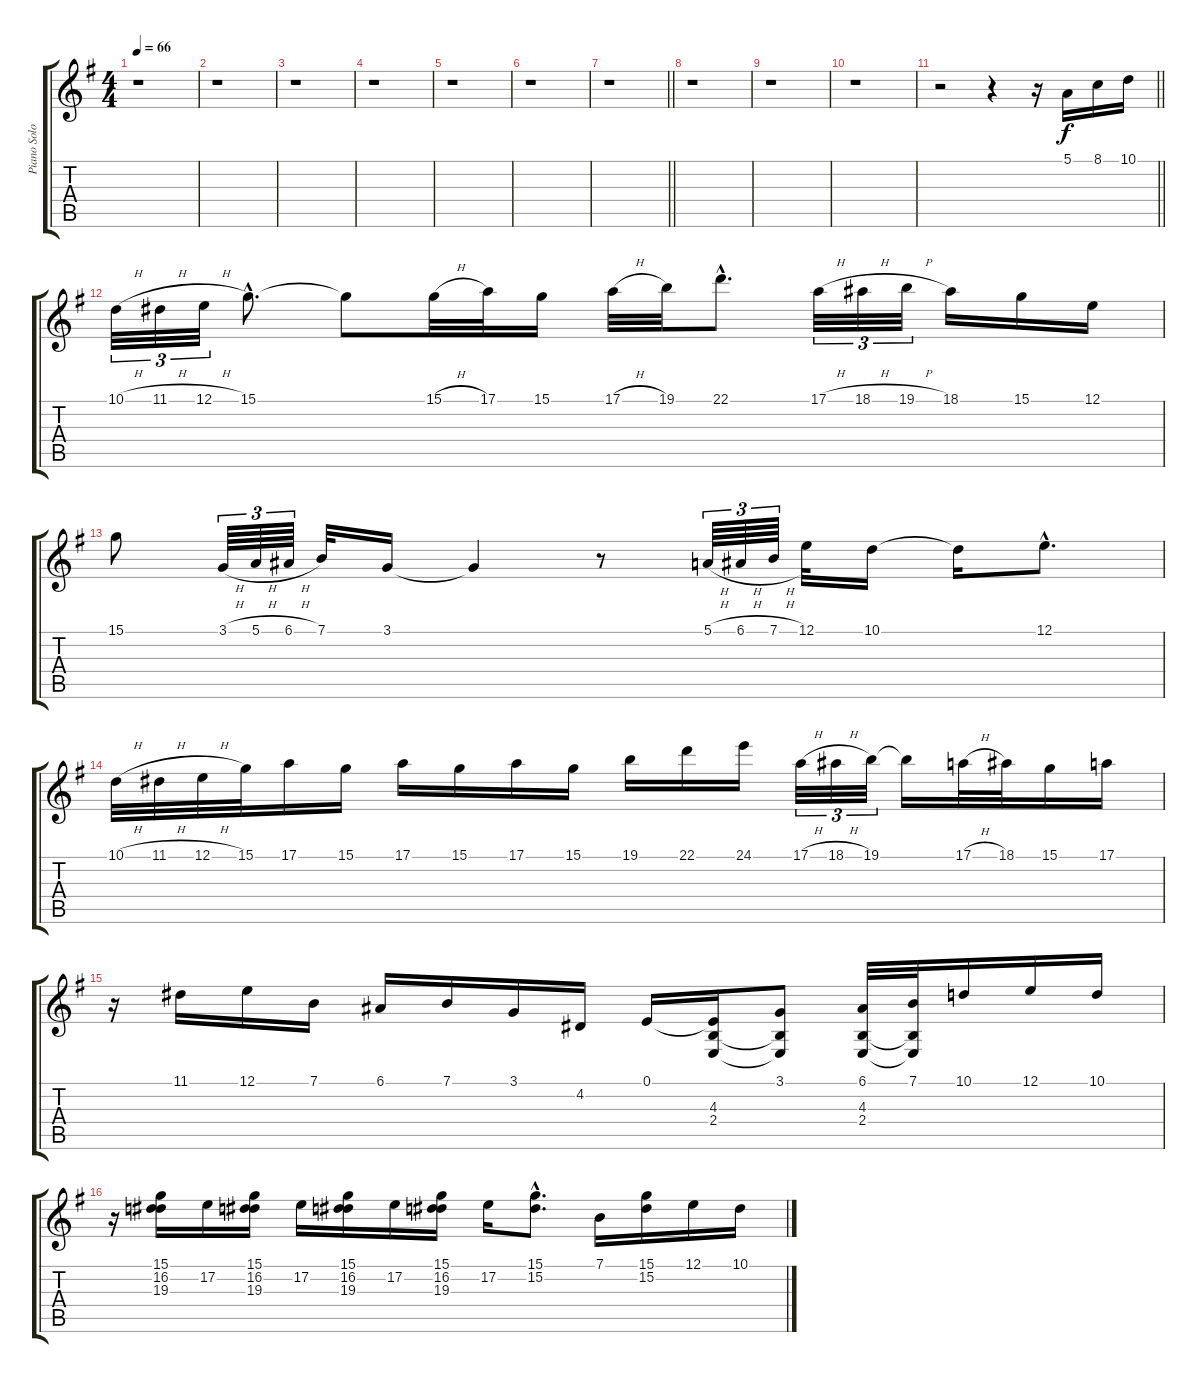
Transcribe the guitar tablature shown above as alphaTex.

\track ("Piano Solo/ Audience FX" "Piano Solo") {instrument brightacousticpiano}
\staff {score tabs}
\tuning (E4 B3 G3 D3 A2 E2) {hide}
\ts (4 4)
\tempo 66
\clef g2
\ks g
r.1{dy f} |
r.1 |
r.1 |
r.1 |
r.1 |
r.1 |
\barLineRight lightlight
r.1 |
r.1 |
r.1 |
r.1 |
\barLineRight lightlight
r.2 r.4 r.16 5.1.16{volume 16 instrument brightacousticpiano} 8.1.16 10.1.16 |
10.1{h}.32{tu (3 2)} 11.1{h}.32{tu (3 2)} 12.1{h}.32{tu (3 2)} 15.1{hac}.8{d} 15.1{t}.8 15.1{h}.32 17.1.32 15.1.16 17.1{h}.32 19.1.32 22.1{hac}.8{d} 17.1{h}.32{tu (3 2)} 18.1{h}.32{tu (3 2)} 19.1{h}.32{tu (3 2)} 18.1.16 15.1.16 12.1.16 |
15.1.8 3.1{h}.64{tu (3 2)} 5.1{h}.64{tu (3 2)} 6.1{h}.64{tu (3 2)} 7.1.32 3.1.16 3.1{t}.4 r.8 5.1{h}.64{tu (3 2)} 6.1{h}.64{tu (3 2)} 7.1{h}.64{tu (3 2)} 12.1.32 10.1.16 10.1{t}.16 12.1{hac}.8{d} |
10.1{h}.32 11.1{h}.32 12.1{h}.32 15.1.32 17.1.16 15.1.16 17.1.16 15.1.16 17.1.16 15.1.16 19.1.16 22.1.16 24.1.16 17.1{h}.32{tu (3 2)} 18.1{h}.32{tu (3 2)} 19.1.32{tu (3 2)} 19.1{t}.16 17.1{h}.32 18.1.32 15.1.16 17.1.16 |
r.16 11.1.16 12.1.16 7.1.16 6.1.16 7.1.16 3.1.16 4.2.16 0.1.16 (0.1{t} 4.3 2.4).16 (3.1 4.3{t} 2.4{t}).8 (6.1 4.3 2.4).32 (7.1 4.3{t} 2.4{t}).32 10.1.16 12.1.16 10.1.16 |
r.16 (15.1 16.2 19.3).16 17.2.16 (15.1 16.2 19.3).16 17.2.16 (15.1 16.2 19.3).16 17.2.16 (15.1 16.2 19.3).16 17.2.16 (15.1{hac} 15.2{hac}).8{d} 7.1.16 (15.1 15.2).16 12.1.16 10.1.16
